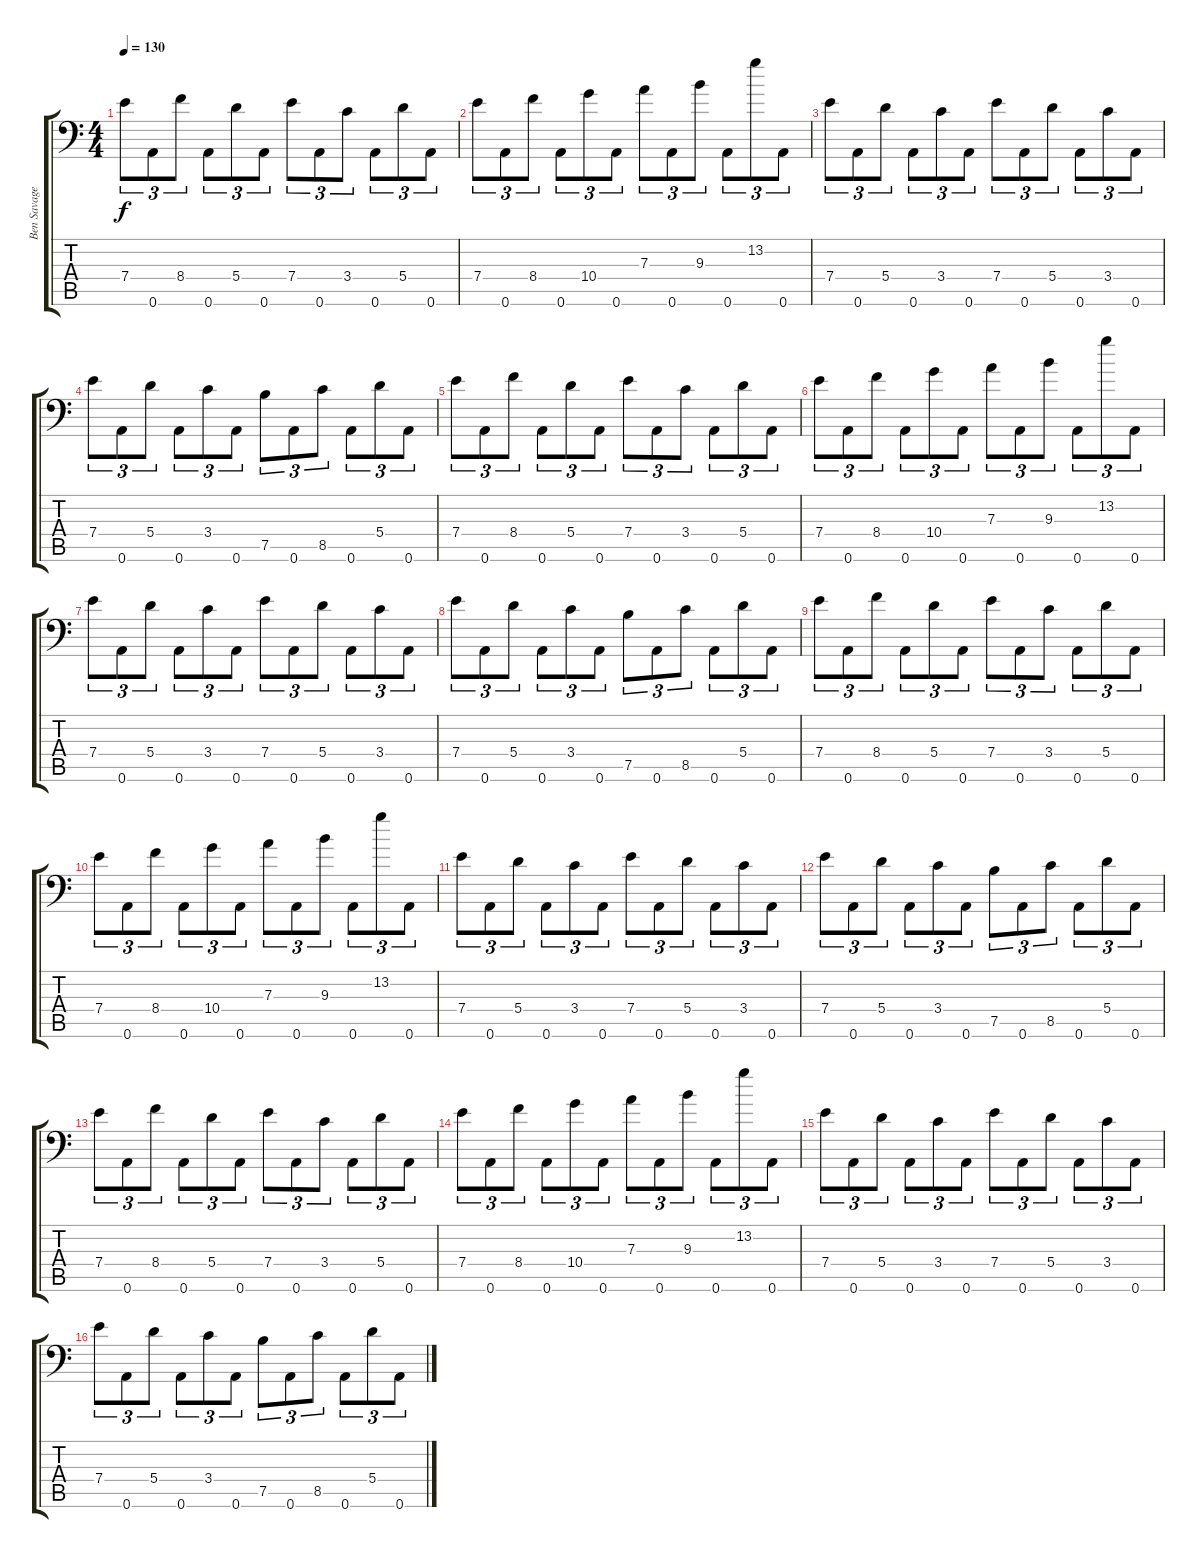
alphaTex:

\track ("Ben Savage" "Ben Savage") {instrument distortionguitar}
\staff {score tabs}
\tuning (B3 Gb3 D3 A2 E2 A1) {hide}
\ts (4 4)
\tempo 130
\clef f4
\ks c
7.4.8{tu (3 2) dy f} 0.6.8{tu (3 2)} 8.4.8{tu (3 2)} 0.6.8{tu (3 2)} 5.4.8{tu (3 2)} 0.6.8{tu (3 2)} 7.4.8{tu (3 2)} 0.6.8{tu (3 2)} 3.4.8{tu (3 2)} 0.6.8{tu (3 2)} 5.4.8{tu (3 2)} 0.6.8{tu (3 2)} |
7.4.8{tu (3 2)} 0.6.8{tu (3 2)} 8.4.8{tu (3 2)} 0.6.8{tu (3 2)} 10.4.8{tu (3 2)} 0.6.8{tu (3 2)} 7.3.8{tu (3 2)} 0.6.8{tu (3 2)} 9.3.8{tu (3 2)} 0.6.8{tu (3 2)} 13.2.8{tu (3 2)} 0.6.8{tu (3 2)} |
7.4.8{tu (3 2)} 0.6.8{tu (3 2)} 5.4.8{tu (3 2)} 0.6.8{tu (3 2)} 3.4.8{tu (3 2)} 0.6.8{tu (3 2)} 7.4.8{tu (3 2)} 0.6.8{tu (3 2)} 5.4.8{tu (3 2)} 0.6.8{tu (3 2)} 3.4.8{tu (3 2)} 0.6.8{tu (3 2)} |
7.4.8{tu (3 2)} 0.6.8{tu (3 2)} 5.4.8{tu (3 2)} 0.6.8{tu (3 2)} 3.4.8{tu (3 2)} 0.6.8{tu (3 2)} 7.5.8{tu (3 2)} 0.6.8{tu (3 2)} 8.5.8{tu (3 2)} 0.6.8{tu (3 2)} 5.4.8{tu (3 2)} 0.6.8{tu (3 2)} |
7.4.8{tu (3 2)} 0.6.8{tu (3 2)} 8.4.8{tu (3 2)} 0.6.8{tu (3 2)} 5.4.8{tu (3 2)} 0.6.8{tu (3 2)} 7.4.8{tu (3 2)} 0.6.8{tu (3 2)} 3.4.8{tu (3 2)} 0.6.8{tu (3 2)} 5.4.8{tu (3 2)} 0.6.8{tu (3 2)} |
7.4.8{tu (3 2)} 0.6.8{tu (3 2)} 8.4.8{tu (3 2)} 0.6.8{tu (3 2)} 10.4.8{tu (3 2)} 0.6.8{tu (3 2)} 7.3.8{tu (3 2)} 0.6.8{tu (3 2)} 9.3.8{tu (3 2)} 0.6.8{tu (3 2)} 13.2.8{tu (3 2)} 0.6.8{tu (3 2)} |
7.4.8{tu (3 2)} 0.6.8{tu (3 2)} 5.4.8{tu (3 2)} 0.6.8{tu (3 2)} 3.4.8{tu (3 2)} 0.6.8{tu (3 2)} 7.4.8{tu (3 2)} 0.6.8{tu (3 2)} 5.4.8{tu (3 2)} 0.6.8{tu (3 2)} 3.4.8{tu (3 2)} 0.6.8{tu (3 2)} |
7.4.8{tu (3 2)} 0.6.8{tu (3 2)} 5.4.8{tu (3 2)} 0.6.8{tu (3 2)} 3.4.8{tu (3 2)} 0.6.8{tu (3 2)} 7.5.8{tu (3 2)} 0.6.8{tu (3 2)} 8.5.8{tu (3 2)} 0.6.8{tu (3 2)} 5.4.8{tu (3 2)} 0.6.8{tu (3 2)} |
7.4.8{tu (3 2)} 0.6.8{tu (3 2)} 8.4.8{tu (3 2)} 0.6.8{tu (3 2)} 5.4.8{tu (3 2)} 0.6.8{tu (3 2)} 7.4.8{tu (3 2)} 0.6.8{tu (3 2)} 3.4.8{tu (3 2)} 0.6.8{tu (3 2)} 5.4.8{tu (3 2)} 0.6.8{tu (3 2)} |
7.4.8{tu (3 2)} 0.6.8{tu (3 2)} 8.4.8{tu (3 2)} 0.6.8{tu (3 2)} 10.4.8{tu (3 2)} 0.6.8{tu (3 2)} 7.3.8{tu (3 2)} 0.6.8{tu (3 2)} 9.3.8{tu (3 2)} 0.6.8{tu (3 2)} 13.2.8{tu (3 2)} 0.6.8{tu (3 2)} |
7.4.8{tu (3 2) volume 10} 0.6.8{tu (3 2)} 5.4.8{tu (3 2)} 0.6.8{tu (3 2)} 3.4.8{tu (3 2)} 0.6.8{tu (3 2)} 7.4.8{tu (3 2)} 0.6.8{tu (3 2)} 5.4.8{tu (3 2)} 0.6.8{tu (3 2)} 3.4.8{tu (3 2)} 0.6.8{tu (3 2)} |
7.4.8{tu (3 2)} 0.6.8{tu (3 2)} 5.4.8{tu (3 2)} 0.6.8{tu (3 2)} 3.4.8{tu (3 2)} 0.6.8{tu (3 2)} 7.5.8{tu (3 2)} 0.6.8{tu (3 2)} 8.5.8{tu (3 2)} 0.6.8{tu (3 2)} 5.4.8{tu (3 2)} 0.6.8{tu (3 2)} |
7.4.8{tu (3 2)} 0.6.8{tu (3 2)} 8.4.8{tu (3 2)} 0.6.8{tu (3 2)} 5.4.8{tu (3 2)} 0.6.8{tu (3 2)} 7.4.8{tu (3 2)} 0.6.8{tu (3 2)} 3.4.8{tu (3 2)} 0.6.8{tu (3 2)} 5.4.8{tu (3 2)} 0.6.8{tu (3 2)} |
7.4.8{tu (3 2)} 0.6.8{tu (3 2)} 8.4.8{tu (3 2)} 0.6.8{tu (3 2)} 10.4.8{tu (3 2)} 0.6.8{tu (3 2)} 7.3.8{tu (3 2)} 0.6.8{tu (3 2)} 9.3.8{tu (3 2)} 0.6.8{tu (3 2)} 13.2.8{tu (3 2)} 0.6.8{tu (3 2)} |
7.4.8{tu (3 2) volume 6} 0.6.8{tu (3 2)} 5.4.8{tu (3 2)} 0.6.8{tu (3 2)} 3.4.8{tu (3 2)} 0.6.8{tu (3 2)} 7.4.8{tu (3 2)} 0.6.8{tu (3 2)} 5.4.8{tu (3 2)} 0.6.8{tu (3 2)} 3.4.8{tu (3 2)} 0.6.8{tu (3 2)} |
7.4.8{tu (3 2)} 0.6.8{tu (3 2)} 5.4.8{tu (3 2)} 0.6.8{tu (3 2)} 3.4.8{tu (3 2)} 0.6.8{tu (3 2)} 7.5.8{tu (3 2)} 0.6.8{tu (3 2)} 8.5.8{tu (3 2)} 0.6.8{tu (3 2)} 5.4.8{tu (3 2)} 0.6.8{tu (3 2)}
